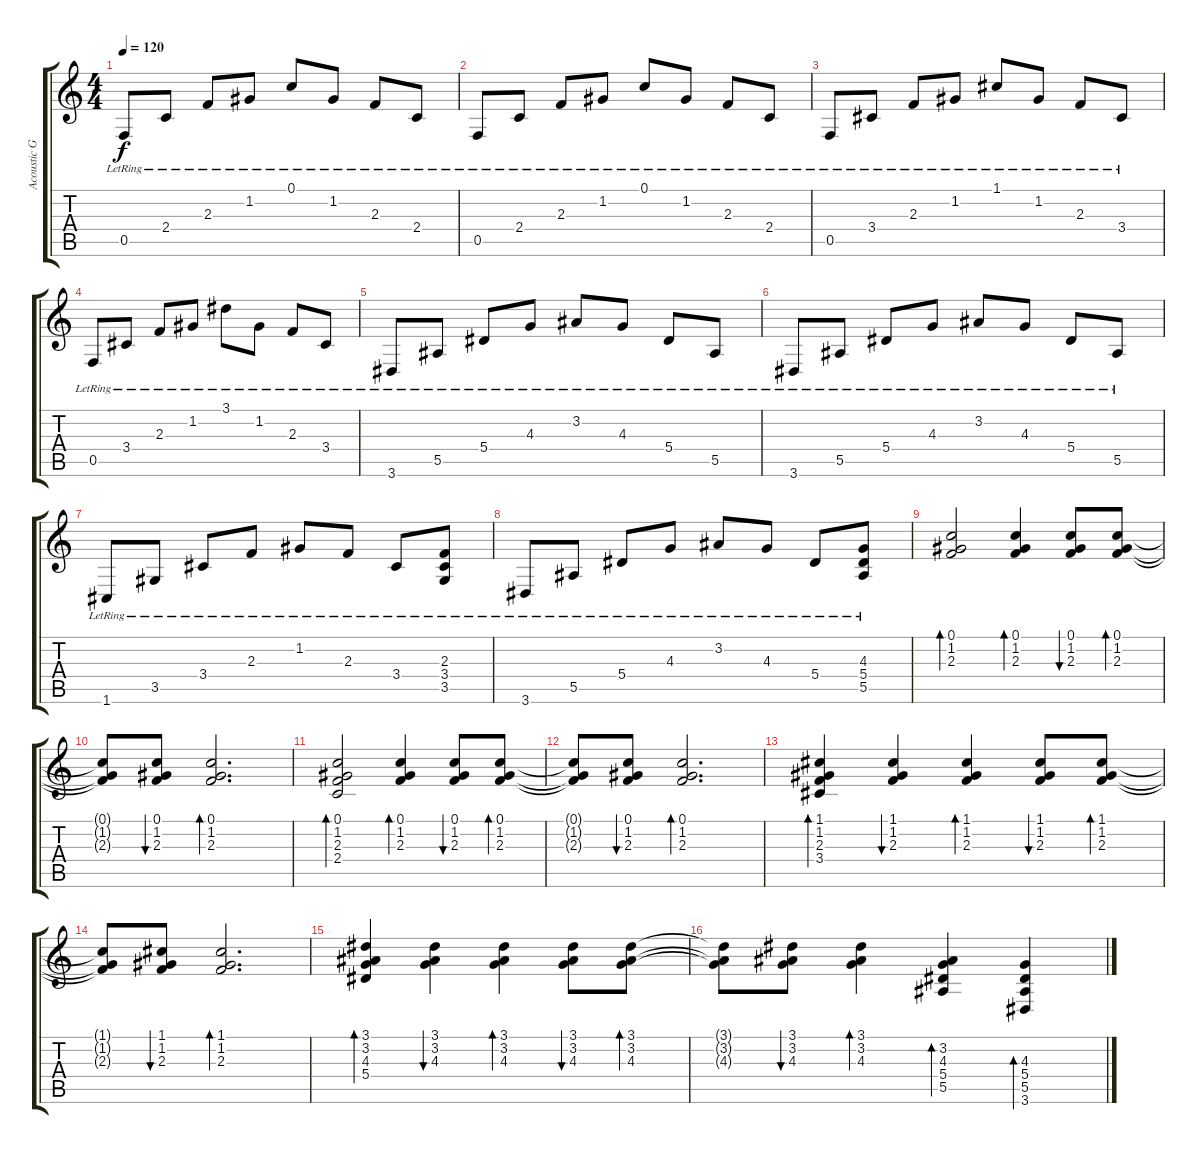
\track ("Acoustic Guitar" "Acoustic G") {instrument acousticguitarsteel}
\staff {score tabs}
\tuning (C4 G3 Eb3 Bb2 F2 C2) {hide}
\ts (4 4)
\tempo 120
\clef g2
\ks c
0.5{lr}.8{dy f} 2.4{lr}.8 2.3{lr}.8 1.2{lr}.8 0.1{lr}.8 1.2{lr}.8 2.3{lr}.8 2.4{lr}.8 |
0.5{lr}.8 2.4{lr}.8 2.3{lr}.8 1.2{lr}.8 0.1{lr}.8 1.2{lr}.8 2.3{lr}.8 2.4{lr}.8 |
0.5{lr}.8 3.4{lr}.8 2.3{lr}.8 1.2{lr}.8 1.1{lr}.8 1.2{lr}.8 2.3{lr}.8 3.4{lr}.8 |
0.5{lr}.8 3.4{lr}.8 2.3{lr}.8 1.2{lr}.8 3.1{lr}.8 1.2{lr}.8 2.3{lr}.8 3.4{lr}.8 |
3.6{lr}.8 5.5{lr}.8 5.4{lr}.8 4.3{lr}.8 3.2{lr}.8 4.3{lr}.8 5.4{lr}.8 5.5{lr}.8 |
3.6{lr}.8 5.5{lr}.8 5.4{lr}.8 4.3{lr}.8 3.2{lr}.8 4.3{lr}.8 5.4{lr}.8 5.5{lr}.8 |
1.6{lr}.8 3.5{lr}.8 3.4{lr}.8 2.3{lr}.8 1.2{lr}.8 2.3{lr}.8 3.4{lr}.8 (2.3 3.4 3.5{lr}).8 |
3.6{lr}.8 5.5{lr}.8 5.4{lr}.8 4.3{lr}.8 3.2{lr}.8 4.3{lr}.8 5.4{lr}.8 (4.3 5.4 5.5{lr}).8 |
(0.1 1.2 2.3).2{bd 60} (0.1 1.2 2.3).4{bd 60} (0.1 1.2 2.3).8{bu 60} (0.1 1.2 2.3).8{bd 60} |
(0.1{t} 1.2{t} 2.3{t}).8 (0.1 1.2 2.3).8{bu 60} (0.1 1.2 2.3).2{d bd 60} |
(0.1 1.2 2.3 2.4).2{bd 60} (0.1 1.2 2.3).4{bd 60} (0.1 1.2 2.3).8{bu 60} (0.1 1.2 2.3).8{bd 60} |
(0.1{t} 1.2{t} 2.3{t}).8 (0.1 1.2 2.3).8{bu 120} (0.1 1.2 2.3).2{d bd 120} |
(1.1 1.2 2.3 3.4).4{bd 120} (1.1 1.2 2.3).4{bu 120} (1.1 1.2 2.3).4{bd 60} (1.1 1.2 2.3).8{bu 60} (1.1 1.2 2.3).8{bd 60} |
(1.1{t} 1.2{t} 2.3{t}).8 (1.1 1.2 2.3).8{bu 60} (1.1 1.2 2.3).2{d bd 60} |
(3.1 3.2 4.3 5.4).4{bd 120} (3.1 3.2 4.3).4{bu 60} (3.1 3.2 4.3).4{bd 60} (3.1 3.2 4.3).8{bu 60} (3.1 3.2 4.3).8{bd 60} |
(3.1{t} 3.2{t} 4.3{t}).8 (3.1 3.2 4.3).8{bu 60} (3.1 3.2 4.3).4{bd 60} (3.2 4.3 5.4 5.5).4{bd 60} (4.3 5.4 5.5 3.6).4{bd 60}
